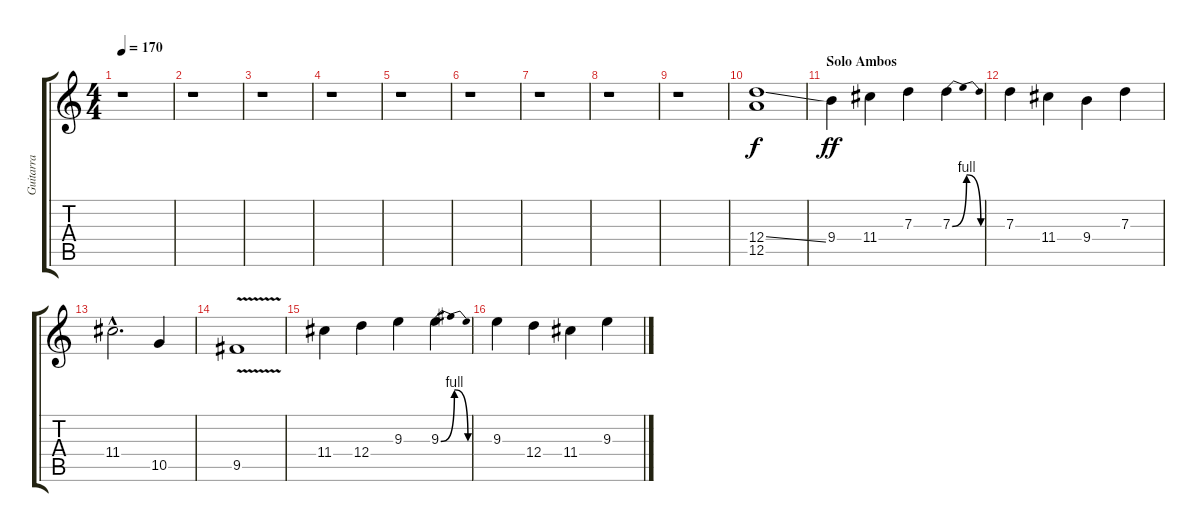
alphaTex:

\track ("Guitarra" "Guitarra") {instrument distortionguitar}
\staff {score tabs}
\tuning (E4 B3 G3 D3 A2 E2) {hide}
\ts (4 4)
\tempo 170
\clef g2
\ks c
r.1{dy fff} |
r.1 |
r.1 |
r.1 |
r.1 |
r.1 |
r.1 |
r.1 |
r.1 |
(12.4{ss} 12.5).1{dy f} |
\section ("" "Solo Ambos")
9.4.4{dy ff balance 2} 11.4.4 7.3.4 7.3{be (bendrelease 0 0 15 4 45 4 60 0)}.4 |
7.3.4 11.4.4 9.4.4 7.3.4 |
11.4{hac}.2{d} 10.5.4 |
9.5{v}.1 |
11.4.4 12.4.4 9.3.4 9.3{be (bendrelease 0 0 15 4 45 4 60 0)}.4 |
9.3.4 12.4.4 11.4.4 9.3.4
